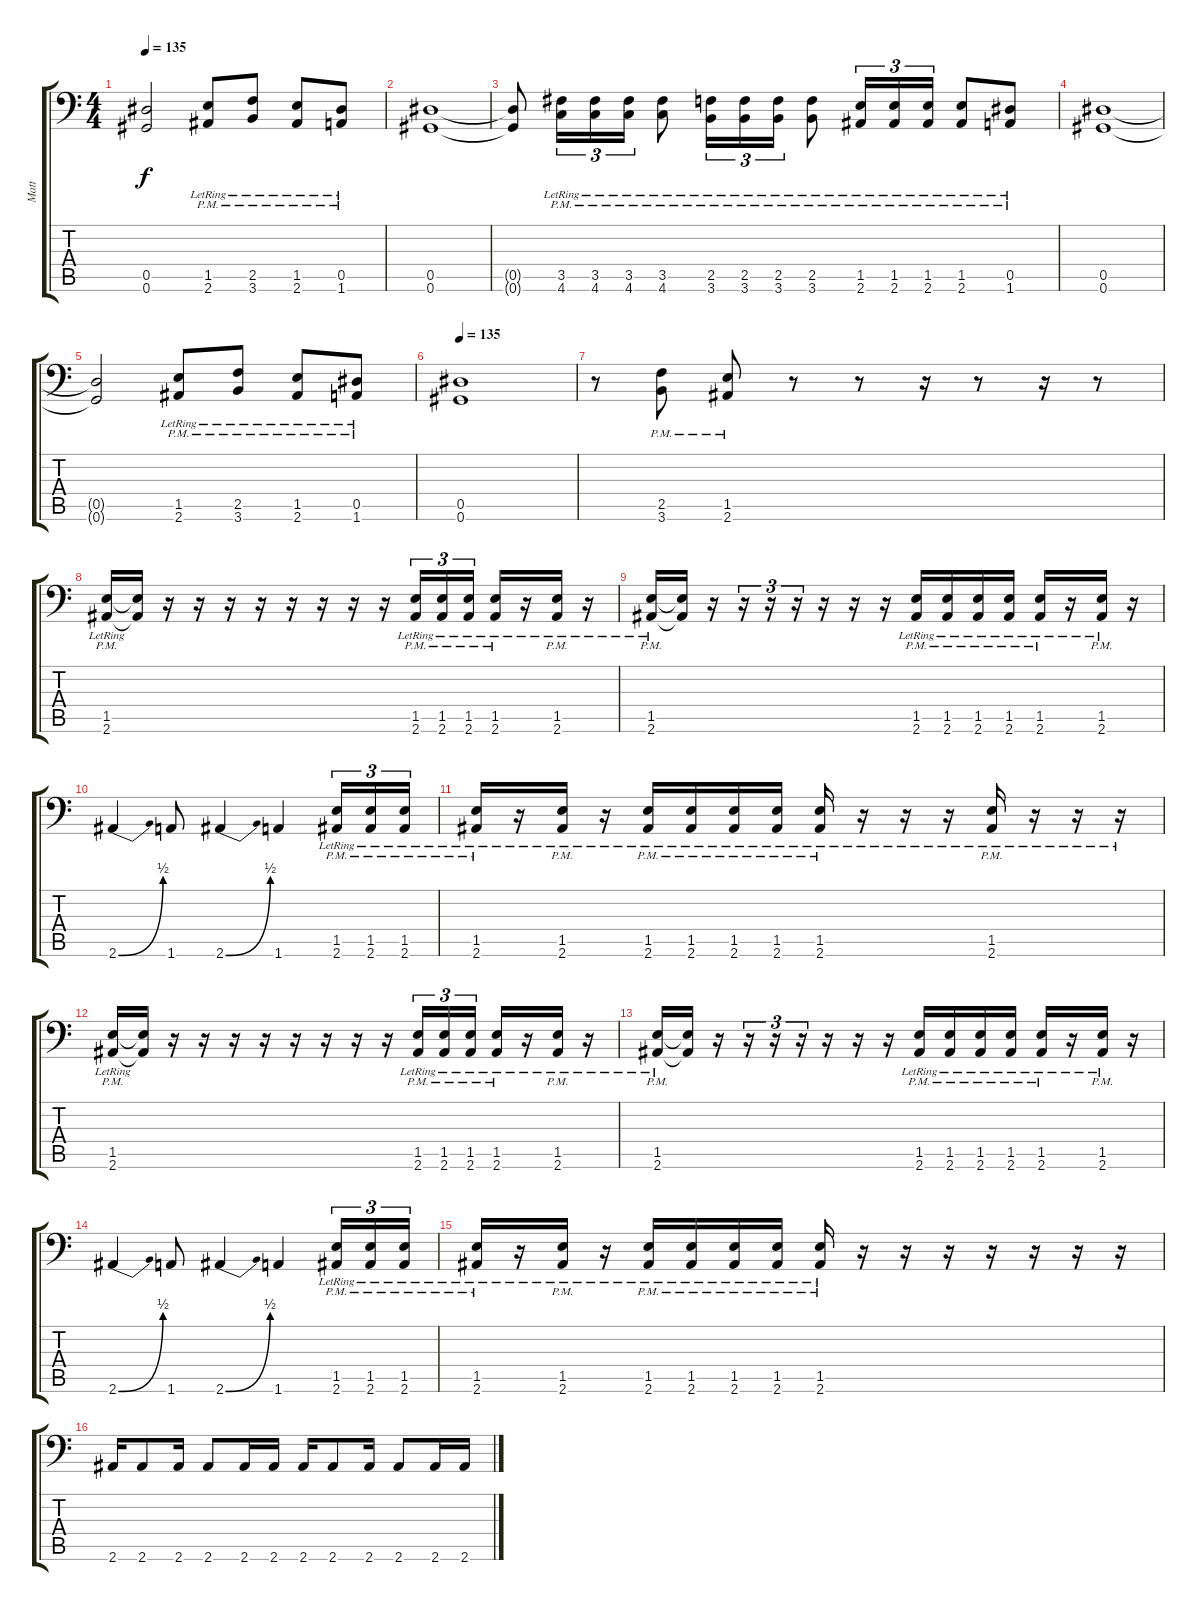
\track ("Matt" "Matt") {instrument overdrivenguitar}
\staff {score tabs}
\tuning (Bb3 F3 Db3 Ab2 Eb2 Ab1) {hide}
\ts (4 4)
\tempo 135
\clef f4
\ks c
(0.5{t} 0.6{t}).2{dy f} (1.5{pm lr} 2.6{pm lr}).8 (2.5{pm lr} 3.6{pm lr}).8 (1.5{pm lr} 2.6{pm lr}).8 (0.5{pm lr} 1.6{pm lr}).8 |
(0.5 0.6).1 |
(0.5{t} 0.6{t}).8 (3.5{pm lr} 4.6{pm lr}).16{tu (3 2)} (3.5{pm lr} 4.6{pm lr}).16{tu (3 2)} (3.5{pm lr} 4.6{pm lr}).16{tu (3 2)} (3.5{pm lr} 4.6{pm lr}).8 (2.5{pm lr} 3.6{pm lr}).16{tu (3 2)} (2.5{pm lr} 3.6{pm lr}).16{tu (3 2)} (2.5{pm lr} 3.6{pm lr}).16{tu (3 2)} (2.5{pm lr} 3.6{pm lr}).8 (1.5{pm lr} 2.6{pm lr}).16{tu (3 2)} (1.5{pm lr} 2.6{pm lr}).16{tu (3 2)} (1.5{pm lr} 2.6{pm lr}).16{tu (3 2)} (1.5{pm lr} 2.6{pm lr}).8 (0.5{pm lr} 1.6{pm lr}).8 |
(0.5 0.6).1 |
(0.5{t} 0.6{t}).2 (1.5{pm lr} 2.6{pm lr}).8 (2.5{pm lr} 3.6{pm lr}).8 (1.5{pm lr} 2.6{pm lr}).8 (0.5{pm lr} 1.6{pm lr}).8 |
\tempo 135
(0.5 0.6).1 |
r.8 (2.5{pm} 3.6{pm}).8 (1.5{pm} 2.6{pm}).8 r.8 r.8 r.16 r.8 r.16 r.8 |
(1.5{pm lr} 2.6{pm lr}).16 (1.5{t} 2.6{t}).16 r.16 r.16 r.16 r.16 r.16 r.16 r.16 r.16 (1.5{pm lr} 2.6{pm lr}).16{tu (3 2)} (1.5{pm lr} 2.6{pm lr}).16{tu (3 2)} (1.5{pm lr} 2.6{pm lr}).16{tu (3 2)} (1.5{pm lr} 2.6{pm lr}).16 r.16 (1.5{pm lr} 2.6{pm lr}).16 r.16 |
(1.5{pm lr} 2.6{pm lr}).16 (1.5{t} 2.6{t}).16 r.16 r.16{tu (3 2)} r.16{tu (3 2)} r.16{tu (3 2)} r.16 r.16 r.16 (1.5{pm lr} 2.6{pm lr}).16 (1.5{pm lr} 2.6{pm lr}).16 (1.5{pm lr} 2.6{pm lr}).16 (1.5{pm lr} 2.6{pm lr}).16 (1.5{pm lr} 2.6{pm lr}).16 r.16 (1.5{pm lr} 2.6{pm lr}).16 r.16 |
2.6{be (bend 0 0 60 2)}.4 1.6.8 2.6{be (bend 0 0 60 2)}.4 1.6.4 (1.5{pm lr} 2.6{pm lr}).16{tu (3 2)} (1.5{pm lr} 2.6{pm lr}).16{tu (3 2)} (1.5{pm lr} 2.6{pm lr}).16{tu (3 2)} |
(1.5{pm lr} 2.6{pm lr}).16 r.16 (1.5{pm lr} 2.6{pm lr}).16 r.16 (1.5{pm lr} 2.6{pm lr}).16 (1.5{pm lr} 2.6{pm lr}).16 (1.5{pm lr} 2.6{pm lr}).16 (1.5{pm lr} 2.6{pm lr}).16 (1.5{pm lr} 2.6{pm lr}).16 r.16 r.16 r.16 (1.5{pm lr} 2.6{pm lr}).16 r.16 r.16 r.16 |
(1.5{pm lr} 2.6{pm lr}).16 (1.5{t} 2.6{t}).16 r.16 r.16 r.16 r.16 r.16 r.16 r.16 r.16 (1.5{pm lr} 2.6{pm lr}).16{tu (3 2)} (1.5{pm lr} 2.6{pm lr}).16{tu (3 2)} (1.5{pm lr} 2.6{pm lr}).16{tu (3 2)} (1.5{pm lr} 2.6{pm lr}).16 r.16 (1.5{pm lr} 2.6{pm lr}).16 r.16 |
(1.5{pm lr} 2.6{pm lr}).16 (1.5{t} 2.6{t}).16 r.16 r.16{tu (3 2)} r.16{tu (3 2)} r.16{tu (3 2)} r.16 r.16 r.16 (1.5{pm lr} 2.6{pm lr}).16 (1.5{pm lr} 2.6{pm lr}).16 (1.5{pm lr} 2.6{pm lr}).16 (1.5{pm lr} 2.6{pm lr}).16 (1.5{pm lr} 2.6{pm lr}).16 r.16 (1.5{pm lr} 2.6{pm lr}).16 r.16 |
2.6{be (bend 0 0 60 2)}.4 1.6.8 2.6{be (bend 0 0 60 2)}.4 1.6.4 (1.5{pm lr} 2.6{pm lr}).16{tu (3 2)} (1.5{pm lr} 2.6{pm lr}).16{tu (3 2)} (1.5{pm lr} 2.6{pm lr}).16{tu (3 2)} |
(1.5{pm lr} 2.6{pm lr}).16 r.16 (1.5{pm lr} 2.6{pm lr}).16 r.16 (1.5{pm lr} 2.6{pm lr}).16 (1.5{pm lr} 2.6{pm lr}).16 (1.5{pm lr} 2.6{pm lr}).16 (1.5{pm lr} 2.6{pm lr}).16 (1.5{pm lr} 2.6{pm lr}).16 r.16 r.16 r.16 r.16 r.16 r.16 r.16 |
2.6.16 2.6.8 2.6.16 2.6.8 2.6.16 2.6.16 2.6.16 2.6.8 2.6.16 2.6.8 2.6.16 2.6.16
